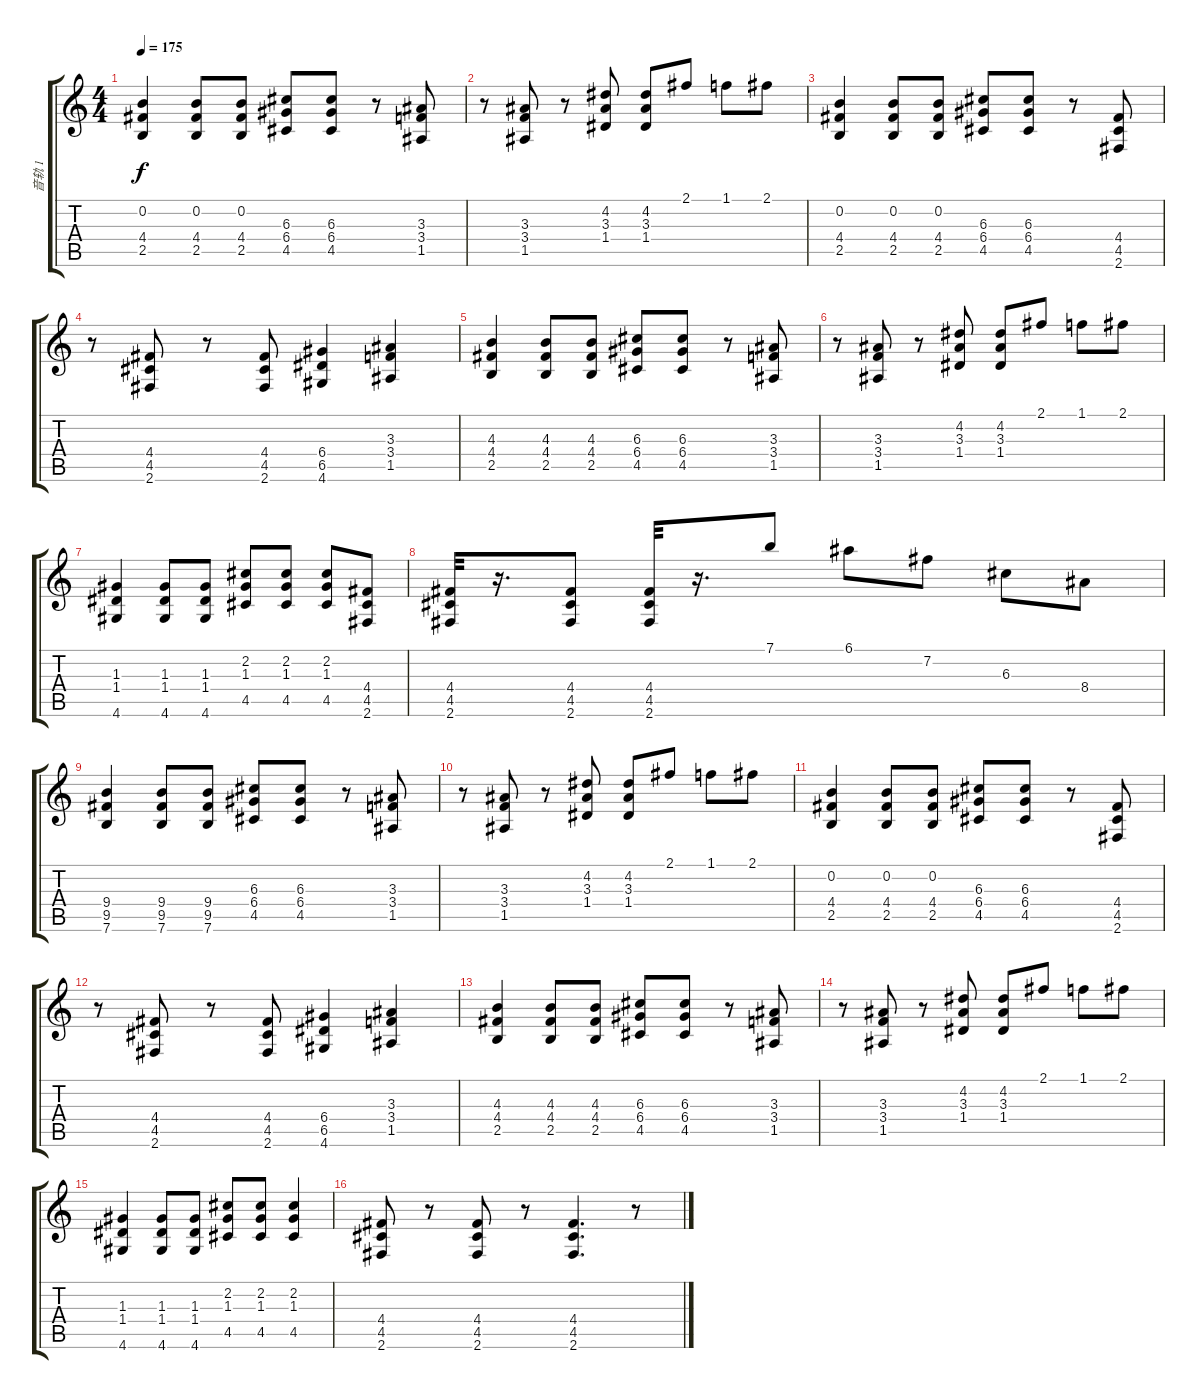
\track ("音轨 1" "音轨 1") {instrument overdrivenguitar}
\staff {score tabs}
\tuning (E4 B3 G3 D3 A2 E2) {hide}
\ts (4 4)
\tempo 175
\clef g2
\ks c
(0.2 4.4 2.5).4{dy f} (0.2 4.4 2.5).8 (0.2 4.4 2.5).8 (6.3 6.4 4.5).8 (6.3 6.4 4.5).8 r.8 (3.3 3.4 1.5).8 |
r.8 (3.3 3.4 1.5).8 r.8 (4.2 3.3 1.4).8 (4.2 3.3 1.4).8 2.1.8 1.1.8 2.1.8 |
(0.2 4.4 2.5).4 (0.2 4.4 2.5).8 (0.2 4.4 2.5).8 (6.3 6.4 4.5).8 (6.3 6.4 4.5).8 r.8 (4.4 4.5 2.6).8 |
r.8 (4.4 4.5 2.6).8 r.8 (4.4 4.5 2.6).8 (6.4 6.5 4.6).4 (3.3 3.4 1.5).4 |
(4.3 4.4 2.5).4 (4.3 4.4 2.5).8 (4.3 4.4 2.5).8 (6.3 6.4 4.5).8 (6.3 6.4 4.5).8 r.8 (3.3 3.4 1.5).8 |
r.8 (3.3 3.4 1.5).8 r.8 (4.2 3.3 1.4).8 (4.2 3.3 1.4).8 2.1.8 1.1.8 2.1.8 |
(1.3 1.4 4.6).4 (1.3 1.4 4.6).8 (1.3 1.4 4.6).8 (2.2 1.3 4.5).8 (2.2 1.3 4.5).8 (2.2 1.3 4.5).8 (4.4 4.5 2.6).8 |
(4.4 4.5 2.6).32 r.16{d} (4.4 4.5 2.6).8 (4.4 4.5 2.6).32 r.16{d} 7.1.8 6.1.8 7.2.8 6.3.8 8.4.8 |
(9.4 9.5 7.6).4 (9.4 9.5 7.6).8 (9.4 9.5 7.6).8 (6.3 6.4 4.5).8 (6.3 6.4 4.5).8 r.8 (3.3 3.4 1.5).8 |
r.8 (3.3 3.4 1.5).8 r.8 (4.2 3.3 1.4).8 (4.2 3.3 1.4).8 2.1.8 1.1.8 2.1.8 |
(0.2 4.4 2.5).4 (0.2 4.4 2.5).8 (0.2 4.4 2.5).8 (6.3 6.4 4.5).8 (6.3 6.4 4.5).8 r.8 (4.4 4.5 2.6).8 |
r.8 (4.4 4.5 2.6).8 r.8 (4.4 4.5 2.6).8 (6.4 6.5 4.6).4 (3.3 3.4 1.5).4 |
(4.3 4.4 2.5).4 (4.3 4.4 2.5).8 (4.3 4.4 2.5).8 (6.3 6.4 4.5).8 (6.3 6.4 4.5).8 r.8 (3.3 3.4 1.5).8 |
r.8 (3.3 3.4 1.5).8 r.8 (4.2 3.3 1.4).8 (4.2 3.3 1.4).8 2.1.8 1.1.8 2.1.8 |
(1.3 1.4 4.6).4 (1.3 1.4 4.6).8 (1.3 1.4 4.6).8 (2.2 1.3 4.5).8 (2.2 1.3 4.5).8 (2.2 1.3 4.5).4 |
(4.4 4.5 2.6).8 r.8 (4.4 4.5 2.6).8 r.8 (4.4 4.5 2.6).4{d} r.8
